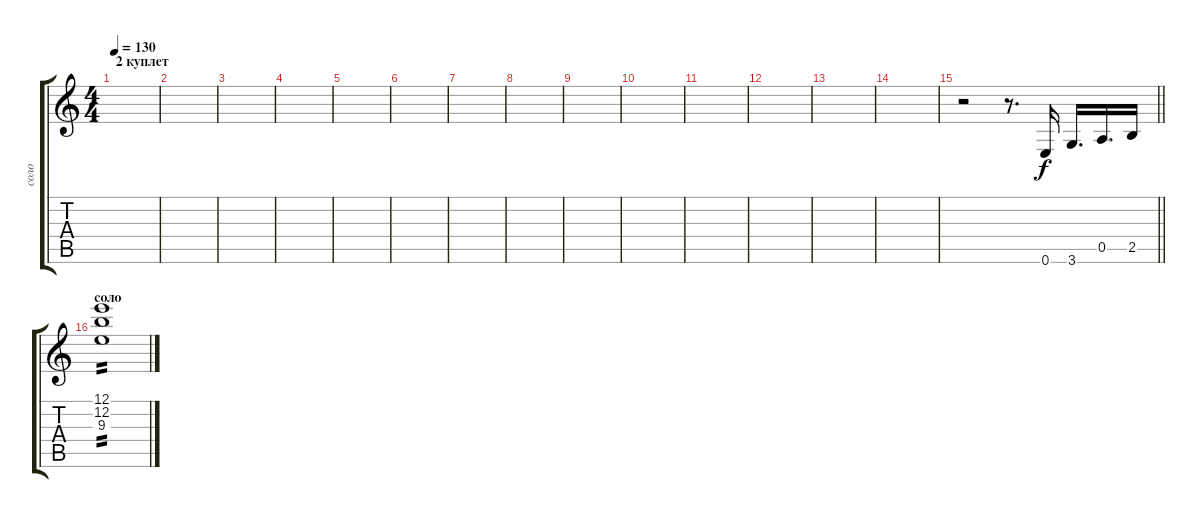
\track ("соло" "соло") {instrument overdrivenguitar}
\staff {score tabs}
\tuning (E4 B3 G3 D3 A2 E2) {hide}
\ts (4 4)
\section ("" "2 куплет")
\tempo 130
\clef g2
\ks c
|
|
|
|
|
|
|
|
|
|
|
|
|
|
\barLineRight lightlight
r.2 r.8{d} 0.6.16{dy f volume 16} 3.6.16{d} 0.5.16{d} 2.5.16 |
\section ("" "соло")
(12.1 12.2 9.3).1{tp 2}
